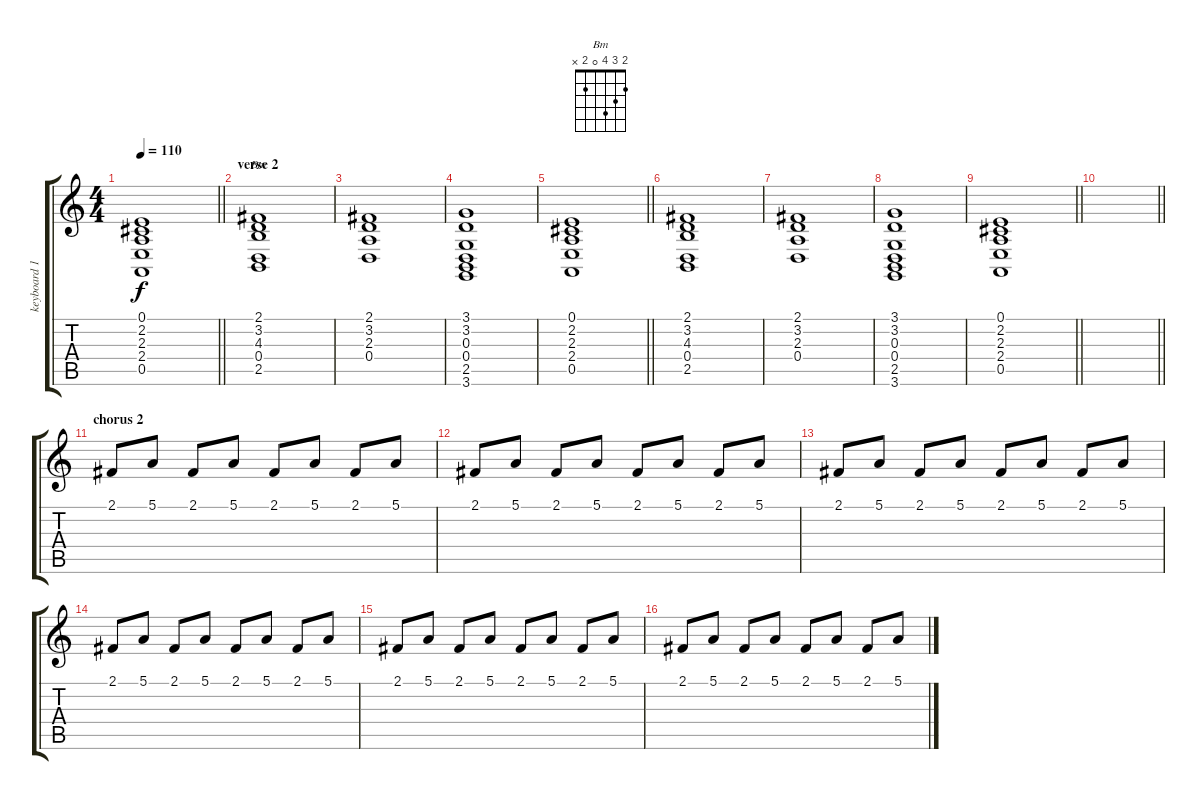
\track ("keyboard 1" "keyboard 1") {instrument pad2warm}
\staff {score tabs}
\tuning (E4 B3 G3 D3 A2 E2) {hide}
\chord ("Bm" 2 3 4 0 2 x)
\ts (4 4)
\tempo 110
\clef g2
\barLineRight lightlight
\ks c
(0.1 2.2 2.3 2.4 0.5).1{dy f} |
\section ("" "verse 2")
(2.1 3.2 4.3 0.4 2.5).1{ch "Bm"} |
(2.1 3.2 2.3 0.4).1 |
(3.1 3.2 0.3 0.4 2.5 3.6).1 |
\barLineRight lightlight
(0.1 2.2 2.3 2.4 0.5).1 |
(2.1 3.2 4.3 0.4 2.5).1 |
(2.1 3.2 2.3 0.4).1 |
(3.1 3.2 0.3 0.4 2.5 3.6).1 |
\barLineRight lightlight
(0.1 2.2 2.3 2.4 0.5).1 |
\barLineRight lightlight
|
\section ("" "chorus 2")
2.1.8{volume 12 instrument stringensemble2} 5.1.8 2.1.8 5.1.8 2.1.8 5.1.8 2.1.8 5.1.8 |
2.1.8 5.1.8 2.1.8 5.1.8 2.1.8 5.1.8 2.1.8 5.1.8 |
2.1.8 5.1.8 2.1.8 5.1.8 2.1.8 5.1.8 2.1.8 5.1.8 |
2.1.8 5.1.8 2.1.8 5.1.8 2.1.8 5.1.8 2.1.8 5.1.8 |
2.1.8 5.1.8 2.1.8 5.1.8 2.1.8 5.1.8 2.1.8 5.1.8 |
2.1.8 5.1.8 2.1.8 5.1.8 2.1.8 5.1.8 2.1.8 5.1.8
